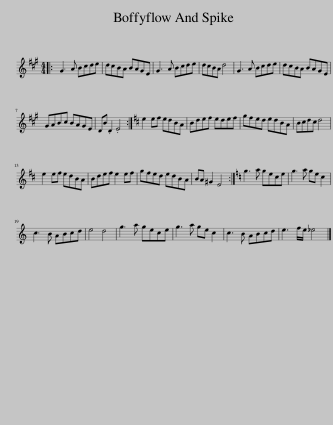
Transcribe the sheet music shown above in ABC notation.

X:1
L:1/8
M:4/4
I:linebreak $
K:A
V:1 treble
V:1
|: G3 A Bcde | dcBA BAGE | G3 A Bcde | dcBA d4 | G3 A Bcde | %5
 dcBA BAGE |$ GABc BAGE | DB .D2 .E4 :|[K:D] e2 ef edBA | Bdef edef | %10
 gfed edBA | Bcdc d4 |$ e2 ef edBA | Bdef e2 ef | gfed edBA | %15
 BA ^G2 E4 :|[K:C] g3 a gece | g3 a ge c2 |$ c3 B ABcd | e4 d4 | %20
 g3 a gece | g3 a ge c2 | c3 B ABcd | e3 f/e/ _e4 |] %24
